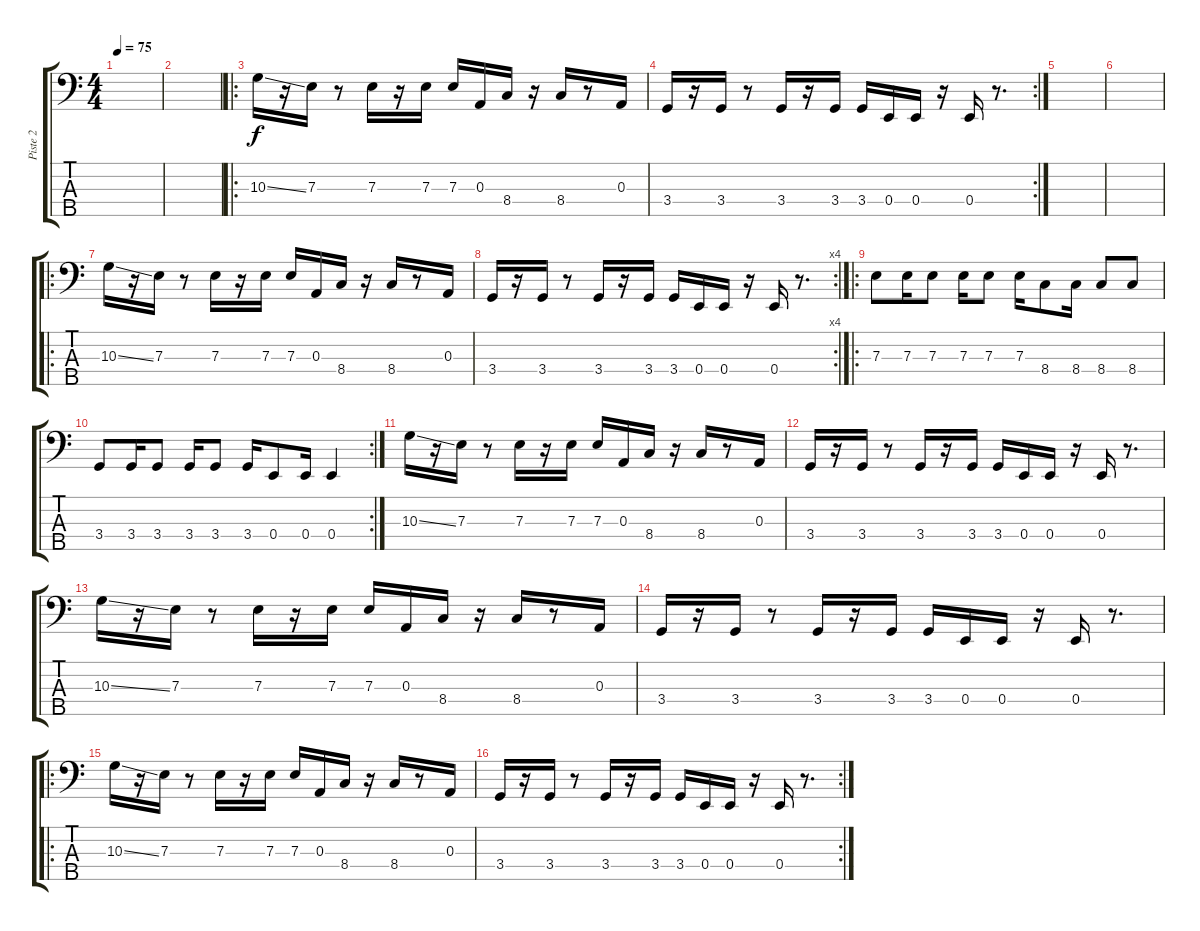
\track ("Piste 2" "Piste 2") {instrument electricbassfinger}
\staff {score tabs}
\tuning (G2 D2 A1 E1 B0) {hide}
\ts (4 4)
\tempo 75
\clef f4
\ks c
|
|
\ro
10.3{ss}.16 r.16 7.3.16 r.8 7.3.16 r.16 7.3.16 7.3.16 0.3.16 8.4.16 r.16 8.4.16 r.8 0.3.16 |
\rc 2
3.4.16 r.16 3.4.16 r.8 3.4.16 r.16 3.4.16 3.4.16 0.4.16 0.4.16 r.16 0.4.16 r.8{d} |
|
|
\ro
10.3{ss}.16 r.16 7.3.16 r.8 7.3.16 r.16 7.3.16 7.3.16 0.3.16 8.4.16 r.16 8.4.16 r.8 0.3.16 |
\rc 4
3.4.16 r.16 3.4.16 r.8 3.4.16 r.16 3.4.16 3.4.16 0.4.16 0.4.16 r.16 0.4.16 r.8{d} |
\ro
7.3.8 7.3.16 7.3.8 7.3.16 7.3.8 7.3.16 8.4.8 8.4.16 8.4.8 8.4.8 |
\rc 2
3.4.8 3.4.16 3.4.8 3.4.16 3.4.8 3.4.16 0.4.8 0.4.16 0.4.4 |
10.3{ss}.16 r.16 7.3.16 r.8 7.3.16 r.16 7.3.16 7.3.16 0.3.16 8.4.16 r.16 8.4.16 r.8 0.3.16 |
3.4.16 r.16 3.4.16 r.8 3.4.16 r.16 3.4.16 3.4.16 0.4.16 0.4.16 r.16 0.4.16 r.8{d} |
10.3{ss}.16 r.16 7.3.16 r.8 7.3.16 r.16 7.3.16 7.3.16 0.3.16 8.4.16 r.16 8.4.16 r.8 0.3.16 |
3.4.16 r.16 3.4.16 r.8 3.4.16 r.16 3.4.16 3.4.16 0.4.16 0.4.16 r.16 0.4.16 r.8{d} |
\ro
10.3{ss}.16 r.16 7.3.16 r.8 7.3.16 r.16 7.3.16 7.3.16 0.3.16 8.4.16 r.16 8.4.16 r.8 0.3.16 |
\rc 2
3.4.16 r.16 3.4.16 r.8 3.4.16 r.16 3.4.16 3.4.16 0.4.16 0.4.16 r.16 0.4.16 r.8{d}
